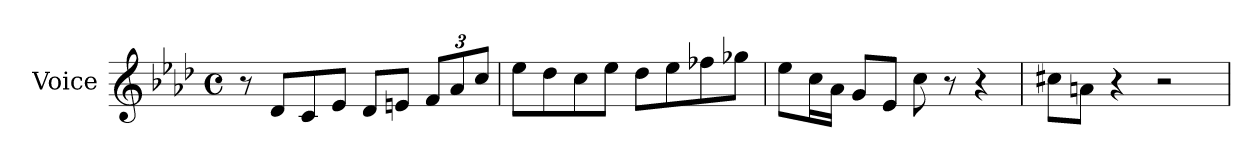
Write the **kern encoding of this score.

**kern
*part1
*staff1
*I"Voice
*I'Voice
*clefG2
*k[b-e-a-d-]
*M4/4
*met(c)
=1
8r
8d-/L
8c/
8e-/J
8d-/L
8en/J
12f/L
12a-/
12cc/J
=2
8ee-\L
8dd-\
8cc\
8ee-\J
8dd-\L
8ee-\
8ff-X\
8gg-X\J
=3
8ee-\L
16cc\L
16a-\JJ
8g/L
8e-/J
8cc\
8r
4r
=4
8cc#X\L
8an\J
4r
2rcc
=
*-
